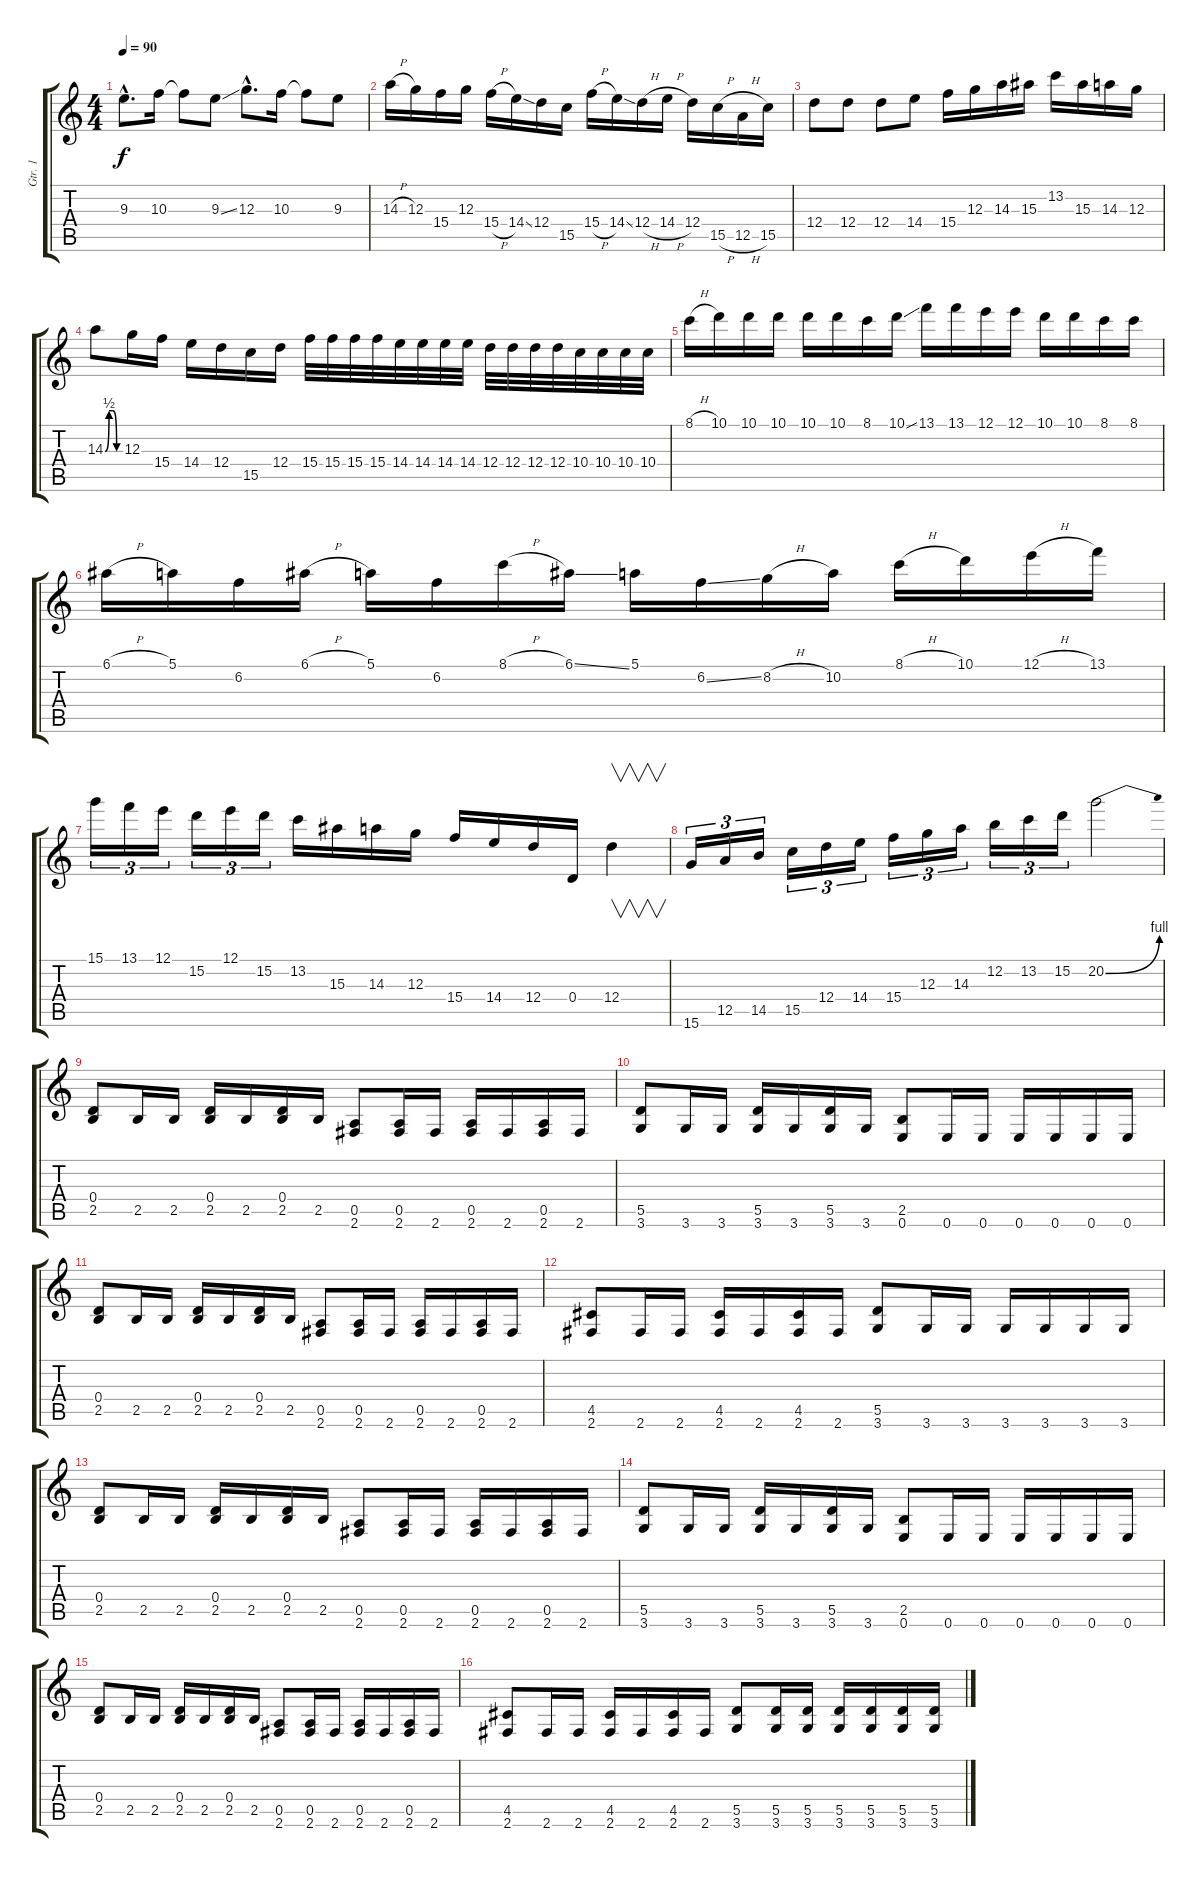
\track ("Gtr. 1" "Gtr. 1") {instrument distortionguitar}
\staff {score tabs}
\tuning (E4 B3 G3 D3 A2 E2) {hide}
\ts (4 4)
\tempo 90
\clef g2
\ks c
9.3{hac}.8{d dy f} 10.3.16 10.3{t}.8 9.3{ss}.8 12.3{hac}.8{d} 10.3.16 10.3{t}.8 9.3.8 |
14.3{h}.16 12.3.16 15.4.16 12.3.16 15.4{h}.16 14.4{ss}.16 12.4.16 15.5.16 15.4{h}.16 14.4{ss}.16 12.4{h}.16 14.4{h}.16 12.4.16 15.5{h}.16 12.5{h}.16 15.5.16 |
12.4.8 12.4.8 12.4.8 14.4.8 15.4.16 12.3.16 14.3.16 15.3.16 13.2.16 15.3.16 14.3.16 12.3.16 |
14.3{be (custom 0 0 15 2 30 2 45 0 60 0)}.8 12.3.16 15.4.16 14.4.16 12.4.16 15.5.16 12.4.16 15.4.32 15.4.32 15.4.32 15.4.32 14.4.32 14.4.32 14.4.32 14.4.32 12.4.32 12.4.32 12.4.32 12.4.32 10.4.32 10.4.32 10.4.32 10.4.32 |
8.1{h}.16 10.1.16 10.1.16 10.1.16 10.1.16 10.1.16 8.1.16 10.1{ss}.16 13.1.16 13.1.16 12.1.16 12.1.16 10.1.16 10.1.16 8.1.16 8.1.16 |
6.1{h}.16 5.1.16 6.2.16 6.1{h}.16 5.1.16 6.2.16 8.1{h}.16 6.1{ss}.16 5.1.16 6.2{ss}.16 8.2{h}.16 10.2.16 8.1{h}.16 10.1.16 12.1{h}.16 13.1.16 |
15.1.16{tu (3 2)} 13.1.16{tu (3 2)} 12.1.16{tu (3 2)} 15.2.16{tu (3 2)} 12.1.16{tu (3 2)} 15.2.16{tu (3 2)} 13.2.16 15.3.16 14.3.16 12.3.16 15.4.16 14.4.16 12.4.16 0.4.16 12.4.4{v} |
15.6.16{tu (3 2)} 12.5.16{tu (3 2)} 14.5.16{tu (3 2)} 15.5.16{tu (3 2)} 12.4.16{tu (3 2)} 14.4.16{tu (3 2)} 15.4.16{tu (3 2)} 12.3.16{tu (3 2)} 14.3.16{tu (3 2)} 12.2.16{tu (3 2)} 13.2.16{tu (3 2)} 15.2.16{tu (3 2)} 20.2{be (bend 0 0 60 4)}.2 |
(0.4 2.5).8 2.5.16{instrument electricguitarmuted} 2.5.16 (0.4 2.5).16{instrument distortionguitar} 2.5.16{instrument electricguitarmuted} (0.4 2.5).16{instrument distortionguitar} 2.5.16{instrument electricguitarmuted} (0.5 2.6).8{instrument distortionguitar} (0.5 2.6).16 2.6.16{instrument electricguitarmuted} (0.5 2.6).16{instrument distortionguitar} 2.6.16{instrument electricguitarmuted} (0.5 2.6).16{instrument distortionguitar} 2.6.16{instrument electricguitarmuted} |
(5.5 3.6).8{instrument distortionguitar} 3.6.16{instrument electricguitarmuted} 3.6.16 (5.5 3.6).16{instrument distortionguitar} 3.6.16{instrument electricguitarmuted} (5.5 3.6).16{instrument distortionguitar} 3.6.16{instrument electricguitarmuted} (2.5 0.6).8{instrument distortionguitar} 0.6.16{instrument electricguitarmuted} 0.6.16 0.6.16 0.6.16 0.6.16 0.6.16{instrument distortionguitar} |
(0.4 2.5).8 2.5.16{instrument electricguitarmuted} 2.5.16 (0.4 2.5).16{instrument distortionguitar} 2.5.16{instrument electricguitarmuted} (0.4 2.5).16{instrument distortionguitar} 2.5.16{instrument electricguitarmuted} (0.5 2.6).8{instrument distortionguitar} (0.5 2.6).16 2.6.16{instrument electricguitarmuted} (0.5 2.6).16{instrument distortionguitar} 2.6.16{instrument electricguitarmuted} (0.5 2.6).16{instrument distortionguitar} 2.6.16{instrument electricguitarmuted} |
(4.5 2.6).8{instrument distortionguitar} 2.6.16{instrument electricguitarmuted} 2.6.16 (4.5 2.6).16{instrument distortionguitar} 2.6.16{instrument electricguitarmuted} (4.5 2.6).16{instrument distortionguitar} 2.6.16{instrument electricguitarmuted} (5.5 3.6).8{instrument distortionguitar} 3.6.16{instrument electricguitarmuted} 3.6.16 3.6.16 3.6.16 3.6.16 3.6.16{instrument distortionguitar} |
(0.4 2.5).8 2.5.16{instrument electricguitarmuted} 2.5.16 (0.4 2.5).16{instrument distortionguitar} 2.5.16{instrument electricguitarmuted} (0.4 2.5).16{instrument distortionguitar} 2.5.16{instrument electricguitarmuted} (0.5 2.6).8{instrument distortionguitar} (0.5 2.6).16 2.6.16{instrument electricguitarmuted} (0.5 2.6).16{instrument distortionguitar} 2.6.16{instrument electricguitarmuted} (0.5 2.6).16{instrument distortionguitar} 2.6.16{instrument electricguitarmuted} |
(5.5 3.6).8{instrument distortionguitar} 3.6.16{instrument electricguitarmuted} 3.6.16 (5.5 3.6).16{instrument distortionguitar} 3.6.16{instrument electricguitarmuted} (5.5 3.6).16{instrument distortionguitar} 3.6.16{instrument electricguitarmuted} (2.5 0.6).8{instrument distortionguitar} 0.6.16{instrument electricguitarmuted} 0.6.16 0.6.16 0.6.16 0.6.16 0.6.16{instrument distortionguitar} |
(0.4 2.5).8 2.5.16{instrument electricguitarmuted} 2.5.16 (0.4 2.5).16{instrument distortionguitar} 2.5.16{instrument electricguitarmuted} (0.4 2.5).16{instrument distortionguitar} 2.5.16{instrument electricguitarmuted} (0.5 2.6).8{instrument distortionguitar} (0.5 2.6).16 2.6.16{instrument electricguitarmuted} (0.5 2.6).16{instrument distortionguitar} 2.6.16{instrument electricguitarmuted} (0.5 2.6).16{instrument distortionguitar} 2.6.16{instrument electricguitarmuted} |
(4.5 2.6).8{instrument distortionguitar} 2.6.16{instrument electricguitarmuted} 2.6.16 (4.5 2.6).16{instrument distortionguitar} 2.6.16{instrument electricguitarmuted} (4.5 2.6).16{instrument distortionguitar} 2.6.16{instrument electricguitarmuted} (5.5 3.6).8{instrument distortionguitar} (5.5 3.6).16 (5.5 3.6).16 (5.5 3.6).16 (5.5 3.6).16 (5.5 3.6).16 (5.5 3.6).16
